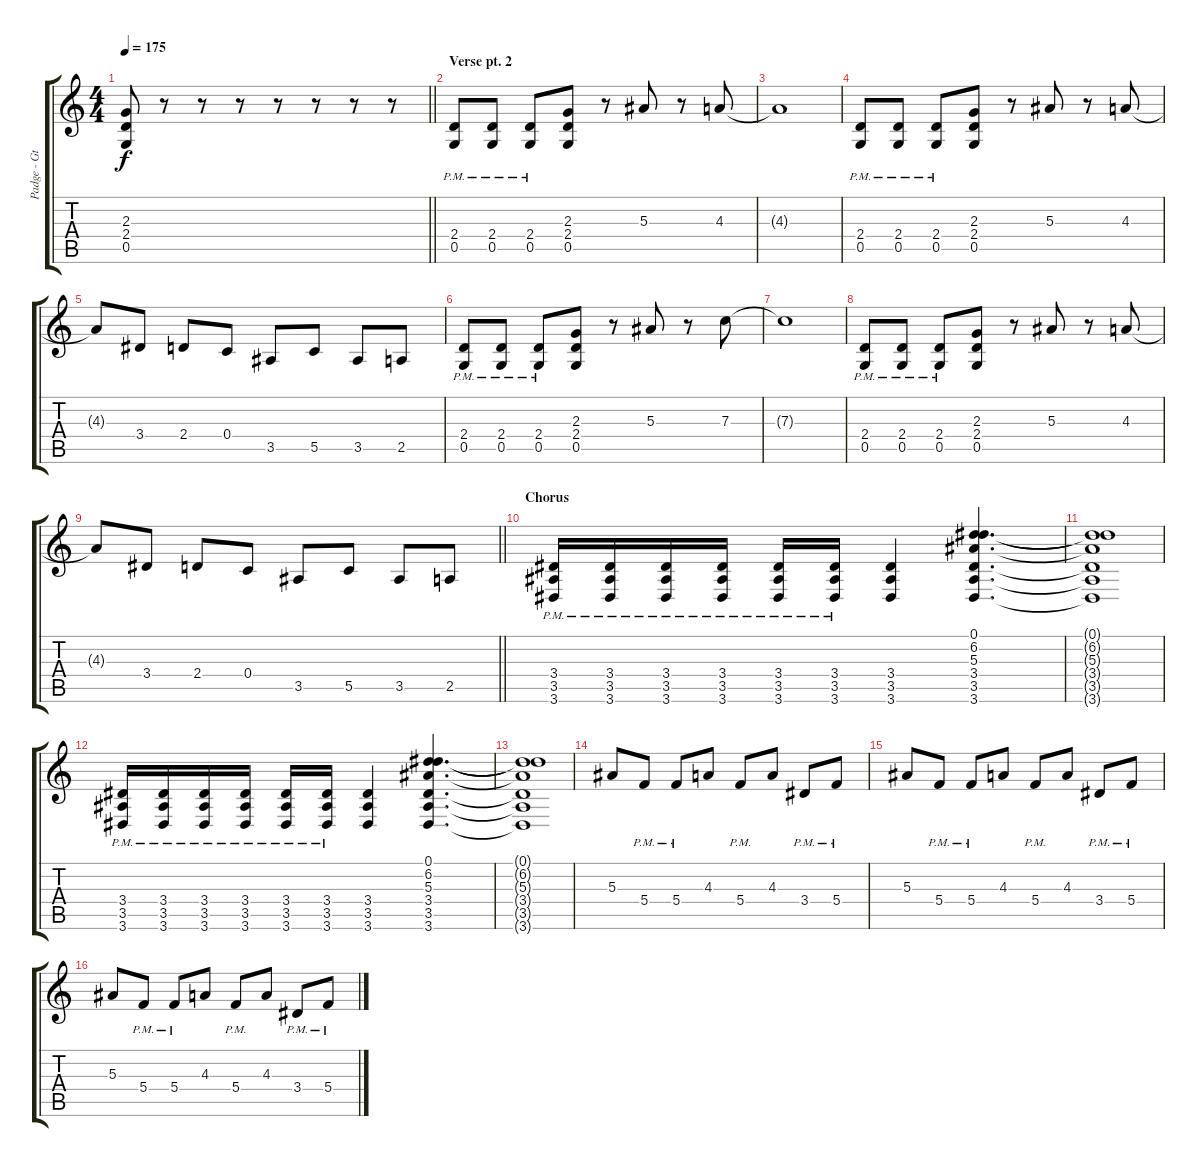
\track ("Padge - Gtr. 2" "Padge - Gt") {instrument overdrivenguitar}
\staff {score tabs}
\tuning (D4 A3 F3 C3 G2 C2) {hide}
\ts (4 4)
\tempo 175
\clef g2
\barLineRight lightlight
\ks c
(2.3 2.4 0.5).8{dy f} r.8 r.8 r.8 r.8 r.8 r.8 r.8 |
\section ("" "Verse pt. 2")
(2.4{pm} 0.5{pm}).8 (2.4{pm} 0.5{pm}).8 (2.4{pm} 0.5{pm}).8 (2.3 2.4 0.5).8 r.8 5.3.8 r.8 4.3.8 |
4.3{t}.1 |
(2.4{pm} 0.5{pm}).8 (2.4{pm} 0.5{pm}).8 (2.4{pm} 0.5{pm}).8 (2.3 2.4 0.5).8 r.8 5.3.8 r.8 4.3.8 |
4.3{t}.8 3.4.8 2.4.8 0.4.8 3.5.8 5.5.8 3.5.8 2.5.8 |
(2.4{pm} 0.5{pm}).8 (2.4{pm} 0.5{pm}).8 (2.4{pm} 0.5{pm}).8 (2.3 2.4 0.5).8 r.8 5.3.8 r.8 7.3.8 |
7.3{t}.1 |
(2.4{pm} 0.5{pm}).8 (2.4{pm} 0.5{pm}).8 (2.4{pm} 0.5{pm}).8 (2.3 2.4 0.5).8 r.8 5.3.8 r.8 4.3.8 |
\barLineRight lightlight
4.3{t}.8 3.4.8 2.4.8 0.4.8 3.5.8 5.5.8 3.5.8 2.5.8 |
\section ("" "Chorus")
(3.4{pm} 3.5{pm} 3.6{pm}).16 (3.4{pm} 3.5{pm} 3.6{pm}).16 (3.4{pm} 3.5{pm} 3.6{pm}).16 (3.4{pm} 3.5{pm} 3.6{pm}).16 (3.4{pm} 3.5{pm} 3.6{pm}).16 (3.4{pm} 3.5{pm} 3.6{pm}).16 (3.4 3.5 3.6).4 (0.1 6.2 5.3 3.4 3.5 3.6).4{d} |
(0.1{t} 6.2{t} 5.3{t} 3.4{t} 3.5{t} 3.6{t}).1 |
(3.4{pm} 3.5{pm} 3.6{pm}).16 (3.4{pm} 3.5{pm} 3.6{pm}).16 (3.4{pm} 3.5{pm} 3.6{pm}).16 (3.4{pm} 3.5{pm} 3.6{pm}).16 (3.4{pm} 3.5{pm} 3.6{pm}).16 (3.4{pm} 3.5{pm} 3.6{pm}).16 (3.4 3.5 3.6).4 (0.1 6.2 5.3 3.4 3.5 3.6).4{d} |
(0.1{t} 6.2{t} 5.3{t} 3.4{t} 3.5{t} 3.6{t}).1 |
5.3.8 5.4{pm}.8 5.4{pm}.8 4.3.8 5.4{pm}.8 4.3.8 3.4{pm}.8 5.4{pm}.8 |
5.3.8 5.4{pm}.8 5.4{pm}.8 4.3.8 5.4{pm}.8 4.3.8 3.4{pm}.8 5.4{pm}.8 |
5.3.8 5.4{pm}.8 5.4{pm}.8 4.3.8 5.4{pm}.8 4.3.8 3.4{pm}.8 5.4{pm}.8
